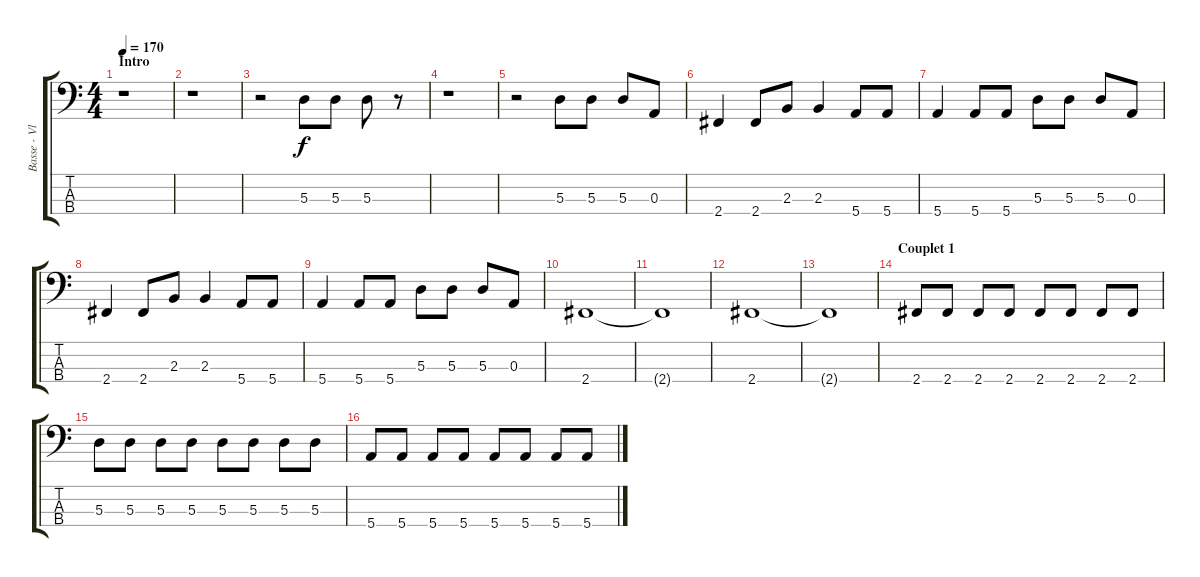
\track ("Basse - Vlad" "Basse - Vl") {instrument electricbassfinger}
\staff {score tabs}
\tuning (G2 D2 A1 E1) {hide}
\ts (4 4)
\section ("" "Intro")
\tempo 170
\clef f4
\ks c
r.1{dy f instrument electricbassfinger} |
r.1 |
r.2 5.3.8 5.3.8 5.3.8 r.8 |
r.1 |
r.2 5.3.8 5.3.8 5.3.8 0.3.8 |
2.4.4 2.4.8 2.3.8 2.3.4 5.4.8 5.4.8 |
5.4.4 5.4.8 5.4.8 5.3.8 5.3.8 5.3.8 0.3.8 |
2.4.4 2.4.8 2.3.8 2.3.4 5.4.8 5.4.8 |
5.4.4 5.4.8 5.4.8 5.3.8 5.3.8 5.3.8 0.3.8 |
2.4.1 |
2.4{t}.1 |
2.4.1 |
2.4{t}.1 |
\section ("" "Couplet 1")
2.4.8 2.4.8 2.4.8 2.4.8 2.4.8 2.4.8 2.4.8 2.4.8 |
5.3.8 5.3.8 5.3.8 5.3.8 5.3.8 5.3.8 5.3.8 5.3.8 |
5.4.8 5.4.8 5.4.8 5.4.8 5.4.8 5.4.8 5.4.8 5.4.8
